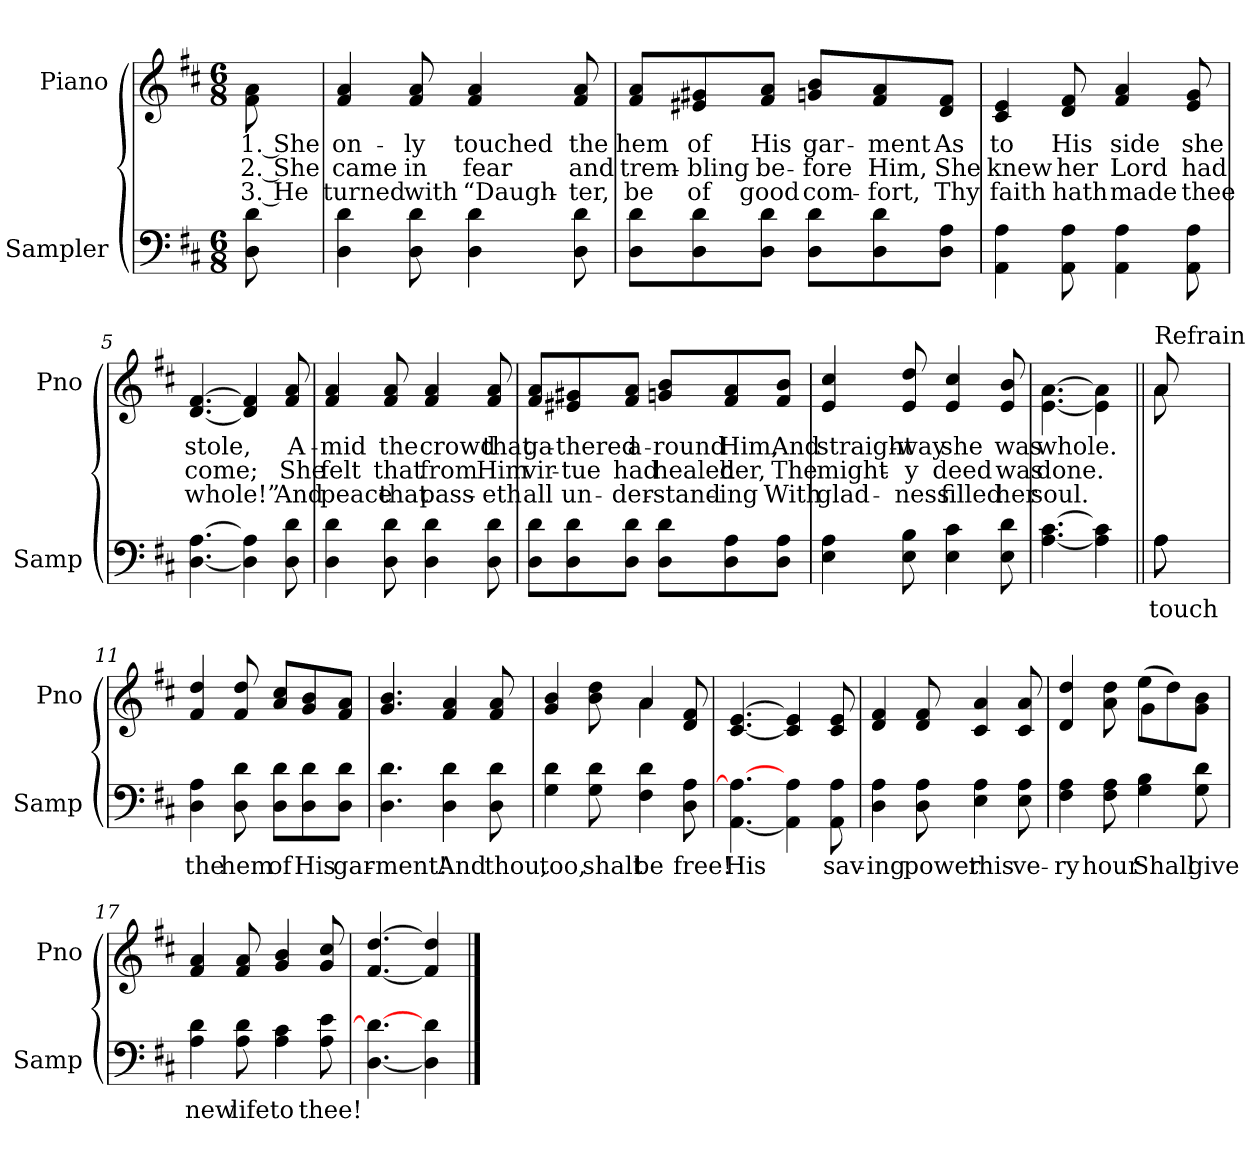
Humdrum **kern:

**kern	**text	**kern	**text	**text	**text
*part2	*part2	*part1	*part1	*part1	*part1
*staff2	*staff2	*staff1	*staff1	*staff1	*staff1
*I"Sampler	*	*I"Piano	*	*	*
*I'Samp	*	*I'Pno	*	*	*
*clefF4	*	*clefG2	*	*	*
*k[f#c#]	*	*k[f#c#]	*	*	*
*D:	*	*D:	*	*	*
*M6/8	*	*M6/8	*	*	*
=1	=1	=1	=1	=1	=1
8D 8d	.	8f#\ 8a\	1. She	2. She	3. He
=2	=2	=2	=2	=2	=2
4D 4d	.	4f# 4a	on-	came	turned
8D 8d	.	8f# 8a	-ly	in	with
4D 4d	.	4f# 4a	touched	fear	“Daugh-
8D 8d	.	8f# 8a	the	and	-ter,
=3	=3	=3	=3	=3	=3
8D\ 8d\L	.	8f#/ 8a/L	hem	trem-	be
8D\ 8d\	.	8e#X/ 8g#X/	of	-bling	of
8D\ 8d\J	.	8f#/ 8a/J	His	be-	good
8D\ 8d\L	.	8gn/ 8b/L	gar-	-fore	com-
8D\ 8d\	.	8f#/ 8a/	-ment	Him,	-fort,
8D\ 8A\J	.	8d/ 8f#/J	As	She	Thy
=4	=4	=4	=4	=4	=4
4AA 4A	.	4c# 4e	to	knew	faith
8AA 8A	.	8d 8f#	His	her	hath
4AA 4A	.	4f# 4a	side	Lord	made
8AA 8A	.	8e 8g	she	had	thee
=5	=5	=5	=5	=5	=5
[4.D [4.A	.	[4.d [4.f#	stole,	come;	whole!”
4D] 4A]	.	4d] 4f#]	.	.	.
8D 8d	.	8f# 8a	A-	She	And
=6	=6	=6	=6	=6	=6
4D 4d	.	4f# 4a	-mid	felt	peace
8D 8d	.	8f# 8a	the	that	that
4D 4d	.	4f# 4a	crowd	from	pass-
8D 8d	.	8f# 8a	that	Him	-eth
=7	=7	=7	=7	=7	=7
8D\ 8d\L	.	8f#/ 8a/L	ga-	vir-	all
8D\ 8d\	.	8e#X/ 8g#X/	-thered	-tue	un-
8D\ 8d\J	.	8f#/ 8a/J	a-	had	-der-
8D\ 8d\L	.	8gn/ 8b/L	-round	healed	-stand-
8D\ 8A\	.	8f#/ 8a/	Him,	her,	-ing
8D\ 8A\J	.	8f#/ 8b/J	And	The	With
=8	=8	=8	=8	=8	=8
4E 4A	.	4e 4cc#	straight-	might-	glad-
8E 8B	.	8e 8dd	-way	-y	-ness
4E 4c#	.	4e 4cc#	she	deed	filled
8E 8d	.	8e 8b	was	was	her
=9	=9	=9	=9	=9	=9
[4.A [4.c#	.	[4.e\ [4.a\	whole.	done.	soul.
4A] 4c#]	.	4e\] 4a\]	.	.	.
=10||	=10||	=10||	=10||	=10||	=10||
*^	*	*^	*	*	*
!	!	!	!LO:TX:t=Refrain	!	!	!	!
8A\	8A	touch	8a/	8a	.	.	.
*v	*v	*	*	*	*	*	*
*	*	*v	*v	*	*	*
=11	=11	=11	=11	=11	=11
4D 4A	the	4f# 4dd	.	.	.
8D 8d	hem	8f# 8dd	.	.	.
8D\ 8d\L	of	8a/ 8cc#/L	.	.	.
8D\ 8d\	His	8g/ 8b/	.	.	.
8D\ 8d\J	gar-	8f#/ 8a/J	.	.	.
=12	=12	=12	=12	=12	=12
4.D 4.d	-ment!	4.g 4.b	.	.	.
4D 4d	And	4f# 4a	.	.	.
8D 8d	thou,	8f# 8a	.	.	.
=13	=13	=13	=13	=13	=13
*	*	*^	*	*	*
4G 4d	too,	4g 4b	4.ryy	.	.	.
8G 8d	shalt	8b 8dd	.	.	.	.
4F# 4d	be	4a/	4a	.	.	.
8D 8A	free!	8d 8f#	8ryy	.	.	.
*	*	*v	*v	*	*	*
=14	=14	=14	=14	=14	=14
[4.AA 4.A_	His	[4.c# [4.e	.	.	.
4AA] 4A	.	4c#] 4e]	.	.	.
8AA 8A	sav-	8c# 8e	.	.	.
=15	=15	=15	=15	=15	=15
4D 4A	-ing	4d 4f#	.	.	.
8D 8A	power	8d 8f#	.	.	.
4E 4A	this	4c# 4a	.	.	.
8E 8A	ve-	8c# 8a	.	.	.
=16	=16	=16	=16	=16	=16
*	*	*^	*	*	*
4F# 4A	-ry	4d 4dd	4.ryy	.	.	.
8F# 8A	hour	8a 8dd	.	.	.	.
4G 4B	Shall	(8ee\L	4g	.	.	.
.	.	8dd\)	.	.	.	.
8G 8d	give	8g\ 8b\J	8ryy	.	.	.
*	*	*v	*v	*	*	*
=17	=17	=17	=17	=17	=17
4A 4d	new	4f# 4a	.	.	.
8A 8d	life	8f# 8a	.	.	.
4A 4c#	to	4g 4b	.	.	.
8A 8e	thee!	8g 8cc#	.	.	.
=18	=18	=18	=18	=18	=18
[4.D 4.d_	.	[4.f# [4.dd	.	.	.
4D] 4d	.	4f#] 4dd]	.	.	.
==	==	==	==	==	==
*-	*-	*-	*-	*-	*-
